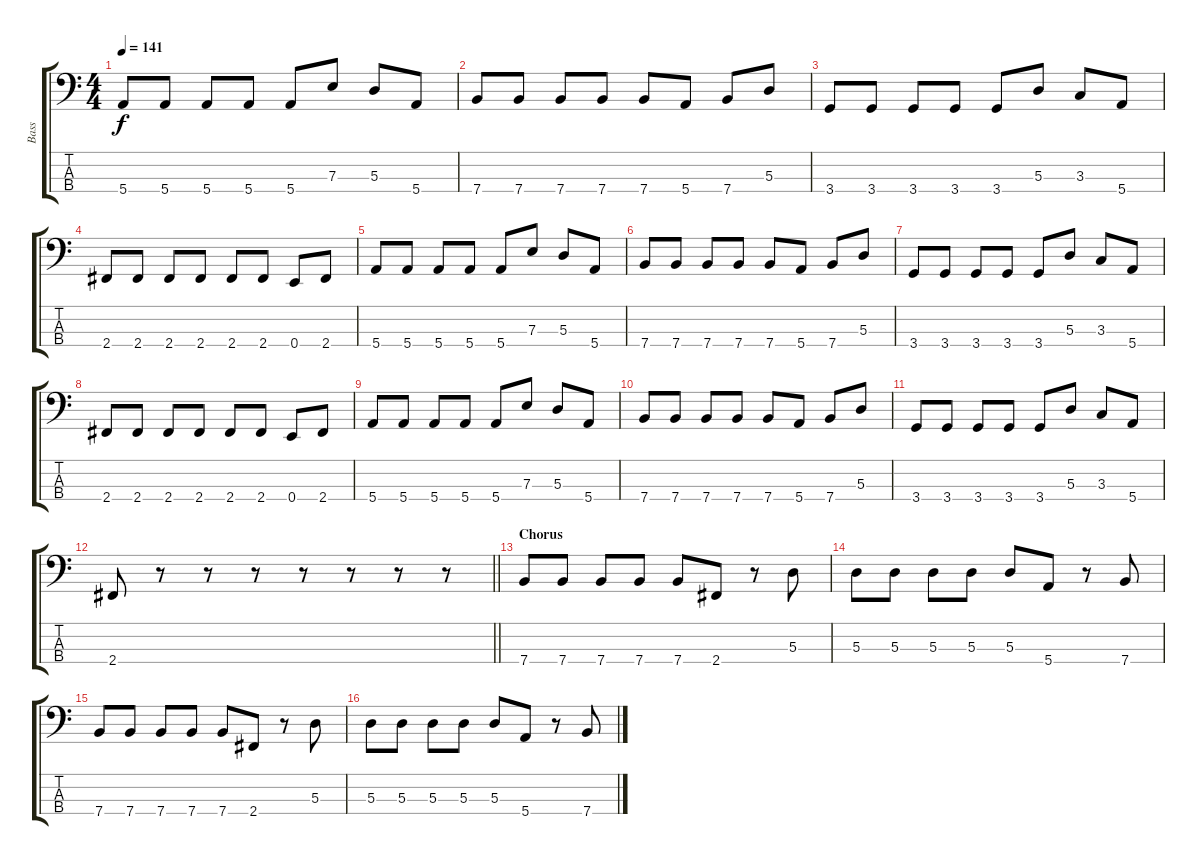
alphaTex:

\track ("Bass" "Bass") {instrument electricbasspick}
\staff {score tabs}
\tuning (G2 D2 A1 E1) {hide}
\ts (4 4)
\tempo 141
\clef f4
\ks c
5.4.8{dy f} 5.4.8 5.4.8 5.4.8 5.4.8 7.3.8 5.3.8 5.4.8 |
7.4.8 7.4.8 7.4.8 7.4.8 7.4.8 5.4.8 7.4.8 5.3.8 |
3.4.8 3.4.8 3.4.8 3.4.8 3.4.8 5.3.8 3.3.8 5.4.8 |
2.4.8 2.4.8 2.4.8 2.4.8 2.4.8 2.4.8 0.4.8 2.4.8 |
5.4.8 5.4.8 5.4.8 5.4.8 5.4.8 7.3.8 5.3.8 5.4.8 |
7.4.8 7.4.8 7.4.8 7.4.8 7.4.8 5.4.8 7.4.8 5.3.8 |
3.4.8 3.4.8 3.4.8 3.4.8 3.4.8 5.3.8 3.3.8 5.4.8 |
2.4.8 2.4.8 2.4.8 2.4.8 2.4.8 2.4.8 0.4.8 2.4.8 |
5.4.8 5.4.8 5.4.8 5.4.8 5.4.8 7.3.8 5.3.8 5.4.8 |
7.4.8 7.4.8 7.4.8 7.4.8 7.4.8 5.4.8 7.4.8 5.3.8 |
3.4.8 3.4.8 3.4.8 3.4.8 3.4.8 5.3.8 3.3.8 5.4.8 |
\barLineRight lightlight
2.4.8 r.8 r.8 r.8 r.8 r.8 r.8 r.8 |
\section ("" "Chorus")
7.4.8 7.4.8 7.4.8 7.4.8 7.4.8 2.4.8 r.8 5.3.8 |
5.3.8 5.3.8 5.3.8 5.3.8 5.3.8 5.4.8 r.8 7.4.8 |
7.4.8 7.4.8 7.4.8 7.4.8 7.4.8 2.4.8 r.8 5.3.8 |
5.3.8 5.3.8 5.3.8 5.3.8 5.3.8 5.4.8 r.8 7.4.8
